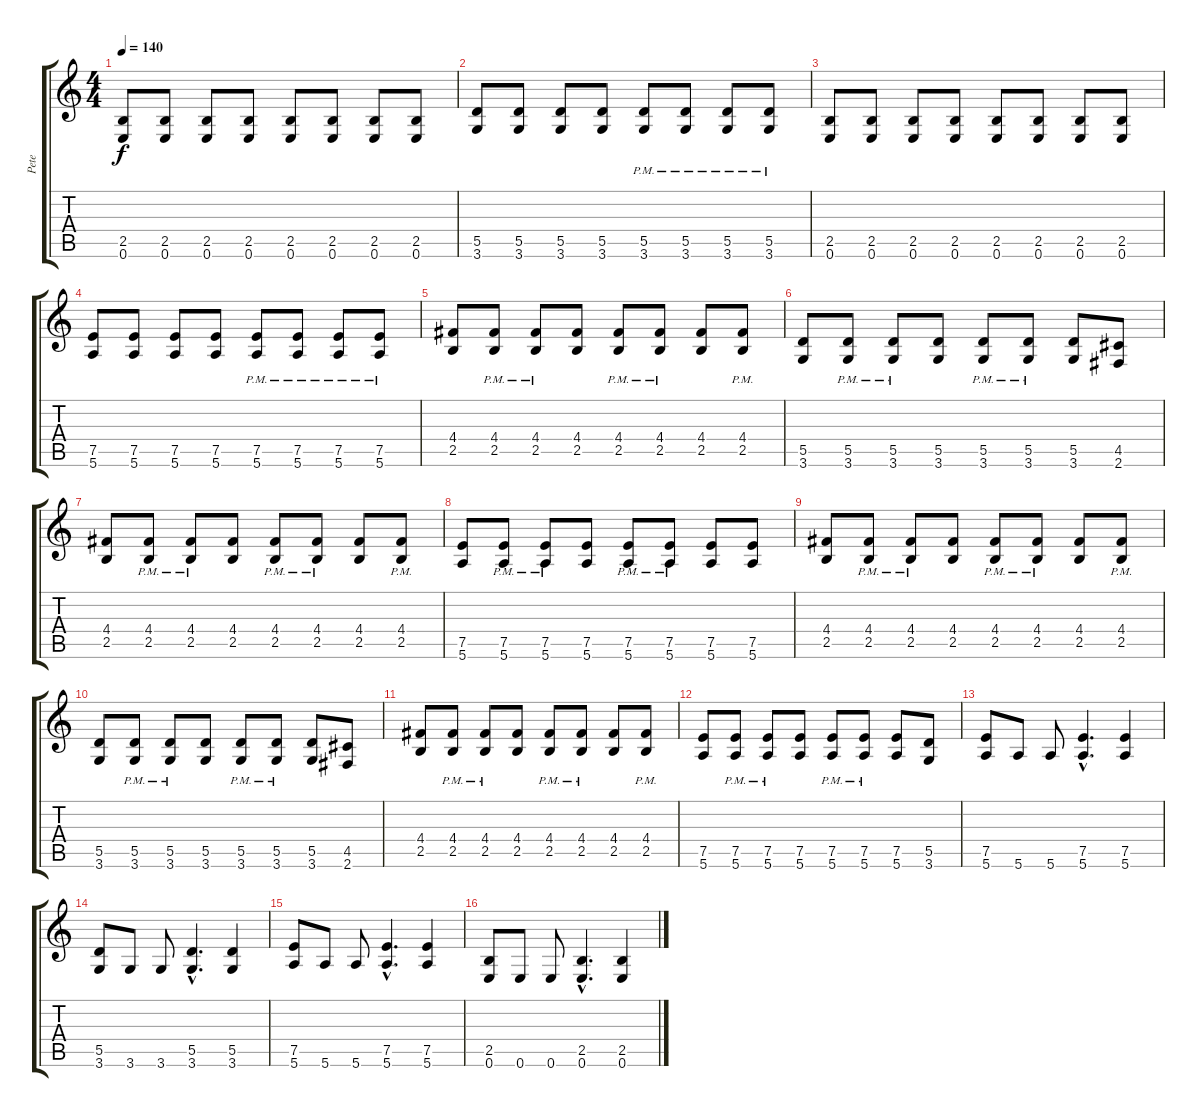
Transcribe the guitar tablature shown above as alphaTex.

\track ("Pete" "Pete") {instrument overdrivenguitar}
\staff {score tabs}
\tuning (E4 B3 G3 D3 A2 E2) {hide}
\ts (4 4)
\tempo 140
\clef g2
\ks c
(2.5 0.6).8{dy f} (2.5 0.6).8 (2.5 0.6).8 (2.5 0.6).8 (2.5 0.6).8 (2.5 0.6).8 (2.5 0.6).8 (2.5 0.6).8 |
(5.5 3.6).8 (5.5 3.6).8 (5.5 3.6).8 (5.5 3.6).8 (5.5{pm} 3.6{pm}).8 (5.5{pm} 3.6{pm}).8 (5.5{pm} 3.6{pm}).8 (5.5{pm} 3.6{pm}).8 |
(2.5 0.6).8 (2.5 0.6).8 (2.5 0.6).8 (2.5 0.6).8 (2.5 0.6).8 (2.5 0.6).8 (2.5 0.6).8 (2.5 0.6).8 |
(7.5 5.6).8 (7.5 5.6).8 (7.5 5.6).8 (7.5 5.6).8 (7.5{pm} 5.6{pm}).8 (7.5{pm} 5.6{pm}).8 (7.5{pm} 5.6{pm}).8 (7.5{pm} 5.6{pm}).8 |
(4.4 2.5).8 (4.4{pm} 2.5{pm}).8 (4.4{pm} 2.5{pm}).8 (4.4 2.5).8 (4.4{pm} 2.5{pm}).8 (4.4{pm} 2.5{pm}).8 (4.4 2.5).8 (4.4{pm} 2.5{pm}).8 |
(5.5 3.6).8 (5.5{pm} 3.6{pm}).8 (5.5{pm} 3.6{pm}).8 (5.5 3.6).8 (5.5{pm} 3.6{pm}).8 (5.5{pm} 3.6{pm}).8 (5.5 3.6).8 (4.5 2.6).8 |
(4.4 2.5).8 (4.4{pm} 2.5{pm}).8 (4.4{pm} 2.5{pm}).8 (4.4 2.5).8 (4.4{pm} 2.5{pm}).8 (4.4{pm} 2.5{pm}).8 (4.4 2.5).8 (4.4{pm} 2.5{pm}).8 |
(7.5 5.6).8 (7.5{pm} 5.6{pm}).8 (7.5{pm} 5.6{pm}).8 (7.5 5.6).8 (7.5{pm} 5.6{pm}).8 (7.5{pm} 5.6{pm}).8 (7.5 5.6).8 (7.5 5.6).8 |
(4.4 2.5).8 (4.4{pm} 2.5{pm}).8 (4.4{pm} 2.5{pm}).8 (4.4 2.5).8 (4.4{pm} 2.5{pm}).8 (4.4{pm} 2.5{pm}).8 (4.4 2.5).8 (4.4{pm} 2.5{pm}).8 |
(5.5 3.6).8 (5.5{pm} 3.6{pm}).8 (5.5{pm} 3.6{pm}).8 (5.5 3.6).8 (5.5{pm} 3.6{pm}).8 (5.5{pm} 3.6{pm}).8 (5.5 3.6).8 (4.5 2.6).8 |
(4.4 2.5).8 (4.4{pm} 2.5{pm}).8 (4.4{pm} 2.5{pm}).8 (4.4 2.5).8 (4.4{pm} 2.5{pm}).8 (4.4{pm} 2.5{pm}).8 (4.4 2.5).8 (4.4{pm} 2.5{pm}).8 |
(7.5 5.6).8 (7.5{pm} 5.6{pm}).8 (7.5{pm} 5.6{pm}).8 (7.5 5.6).8 (7.5{pm} 5.6{pm}).8 (7.5{pm} 5.6{pm}).8 (7.5 5.6).8 (5.5 3.6).8 |
(7.5 5.6).8 5.6.8 5.6.8 (7.5{hac} 5.6{hac}).4{d} (7.5 5.6).4 |
(5.5 3.6).8 3.6.8 3.6.8 (5.5{hac} 3.6{hac}).4{d} (5.5 3.6).4 |
(7.5 5.6).8 5.6.8 5.6.8 (7.5{hac} 5.6{hac}).4{d} (7.5 5.6).4 |
(2.5 0.6).8 0.6.8 0.6.8 (2.5{hac} 0.6{hac}).4{d} (2.5 0.6).4
